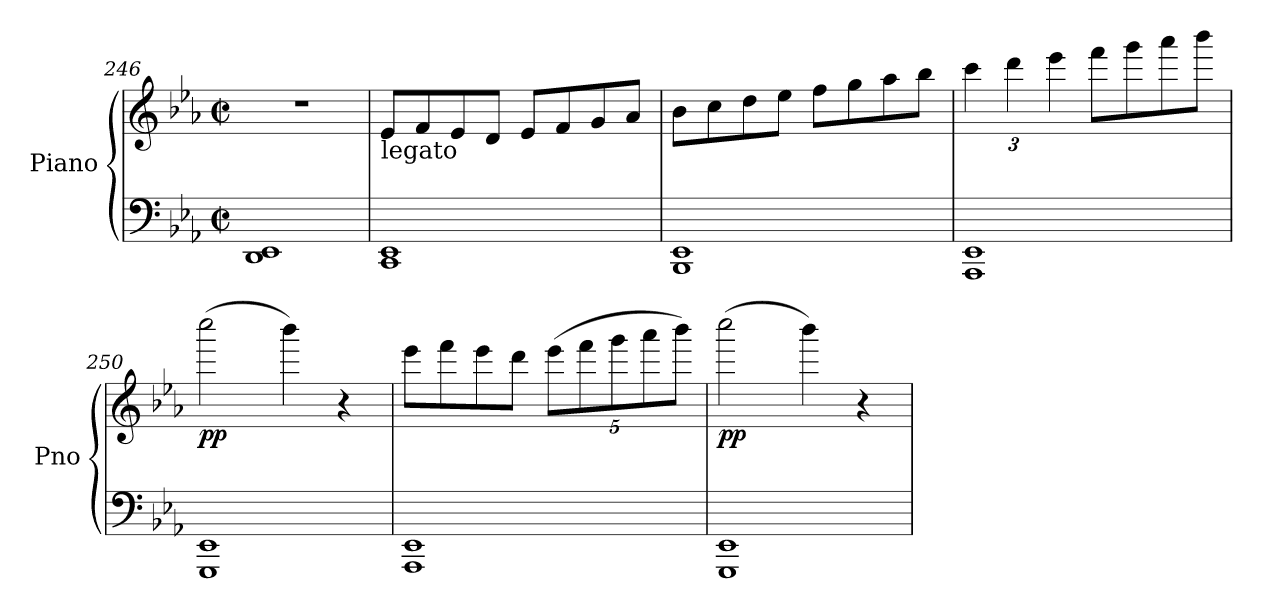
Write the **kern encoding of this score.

**kern	**kern	**dynam
*part1	*part1	*part1
*staff2	*staff1	*staff1/2
*I"Piano	*	*
*I'Pno	*	*
!!LO:PB:g=z
*clefF4	*clefG2	*
*k[b-e-a-]	*k[b-e-a-]	*
*E-:	*E-:	*
*M2/2	*M2/2	*
*met(c|)	*met(c|)	*
=246	=246	=246
1DD 1EE-	1r	.
=247	=247	=247
!	!LO:TX:b:t=legato	!
1CC 1EE-	8e-/L	.
.	8f/	.
.	8e-/	.
.	8d/J	.
.	8e-/L	.
.	8f/	.
.	8g/	.
.	8a-/J	.
=248	=248	=248
1BBB- 1EE-	8b-\L	.
.	8cc\	.
.	8dd\	.
.	8ee-\J	.
.	8ff\L	.
.	8gg\	.
.	8aa-\	.
.	8bb-\J	.
=249	=249	=249
*	*Xbrackettup	*
1AAA- 1EE-	6ccc\	.
.	6ddd\	.
.	6eee-\	.
.	8fff\L	.
.	8ggg\	.
.	8aaa-\	.
.	8bbb-\J	.
=250	=250	=250
!	!	!LO:DY:b
1GGG 1EE-	(2cccc\	pp
.	4bbb-\)	.
.	4r	.
!!LO:PB:g=z
=251	=251	=251
1AAA- 1EE-	8eee-\L	.
.	8fff\	.
.	8eee-\	.
.	8ddd\J	.
.	(10eee-\L	.
.	10fff\	.
.	10ggg\	.
.	10aaa-\	.
.	10bbb-\J)	.
!!LO:PB:g=z
=252	=252	=252
!	!	!LO:DY:b
1GGG 1EE-	(2cccc\	pp
.	4bbb-\)	.
.	4r	.
=	=	=
*-	*-	*-
